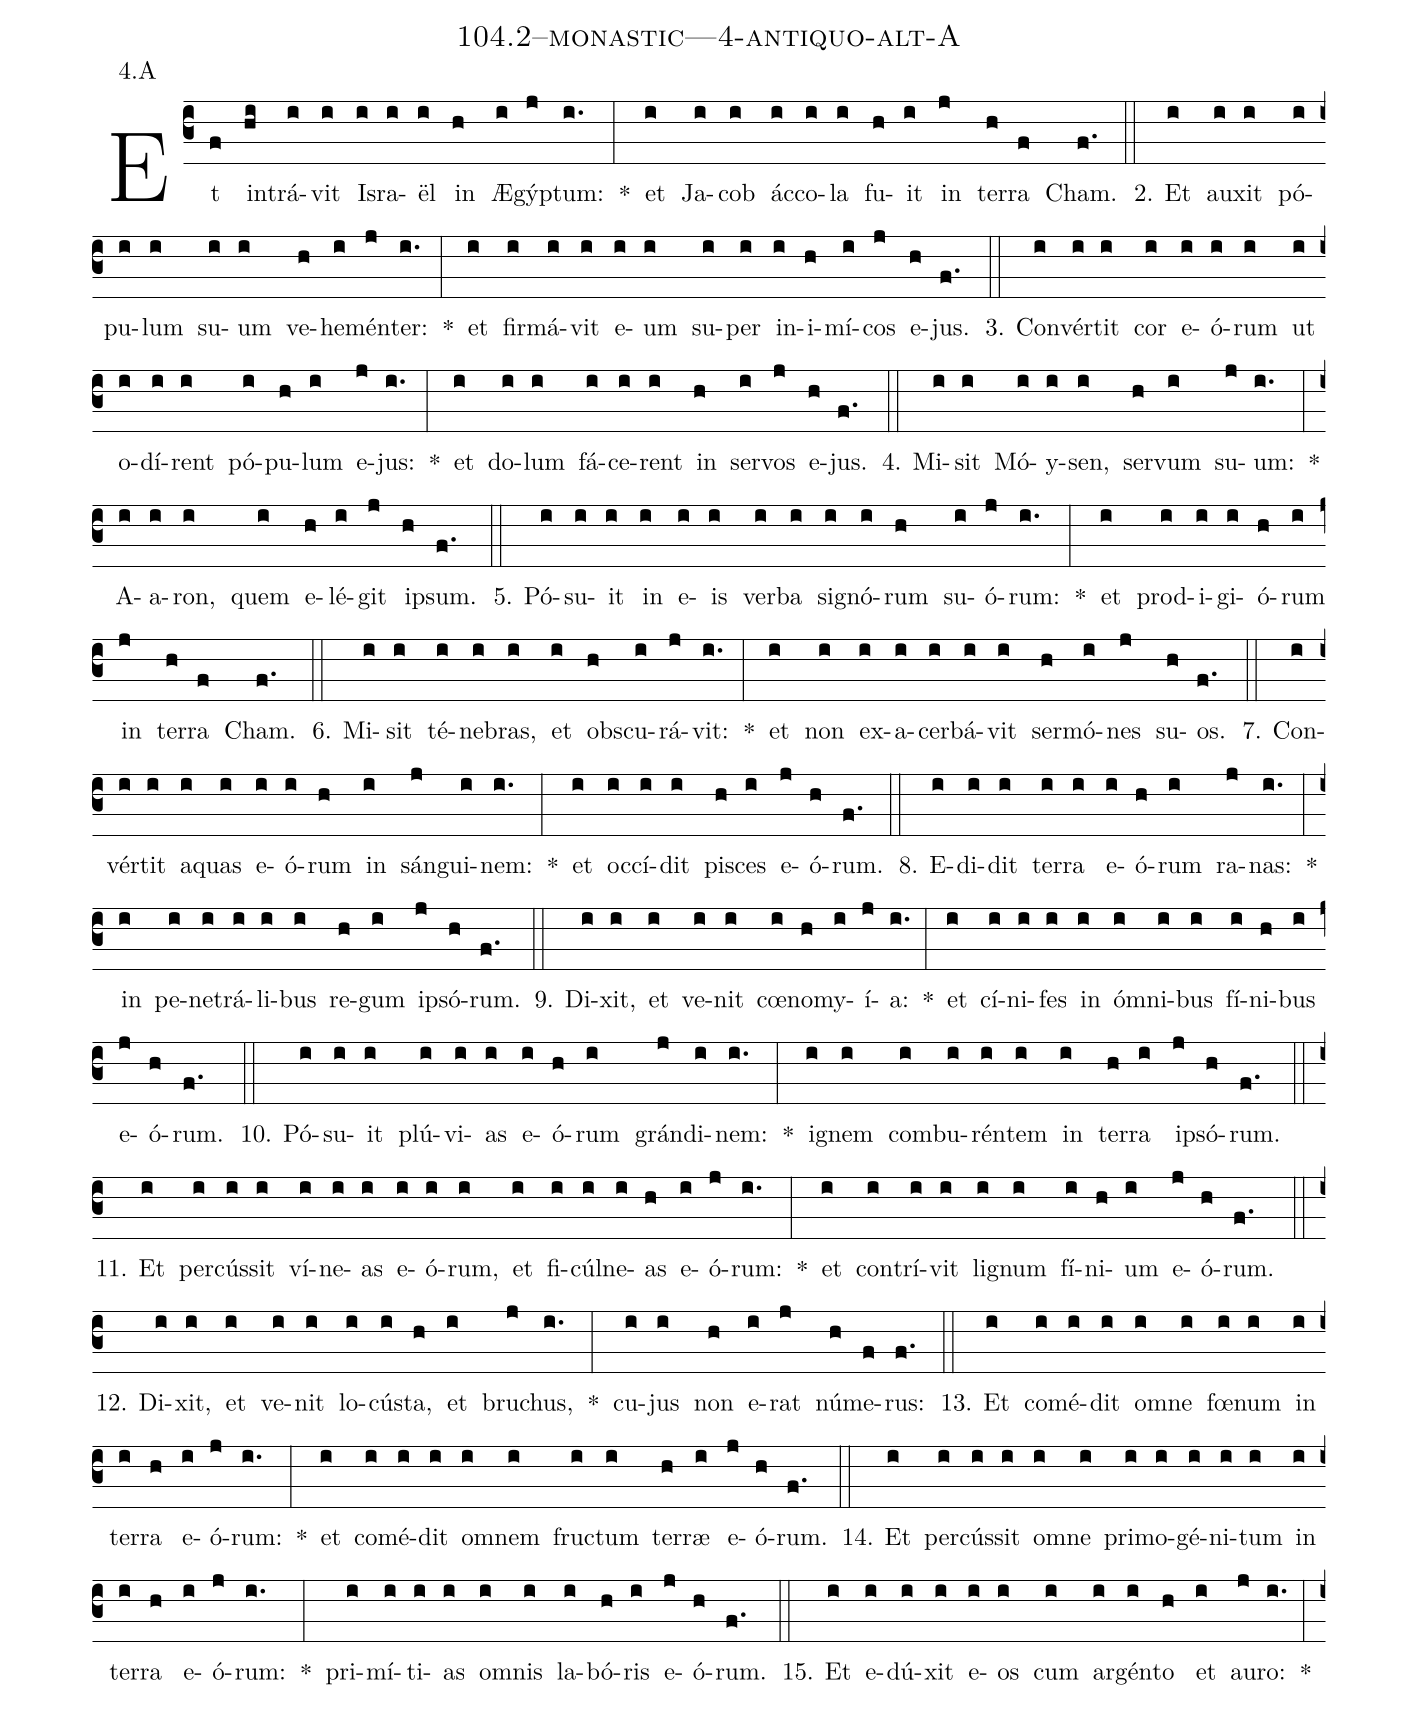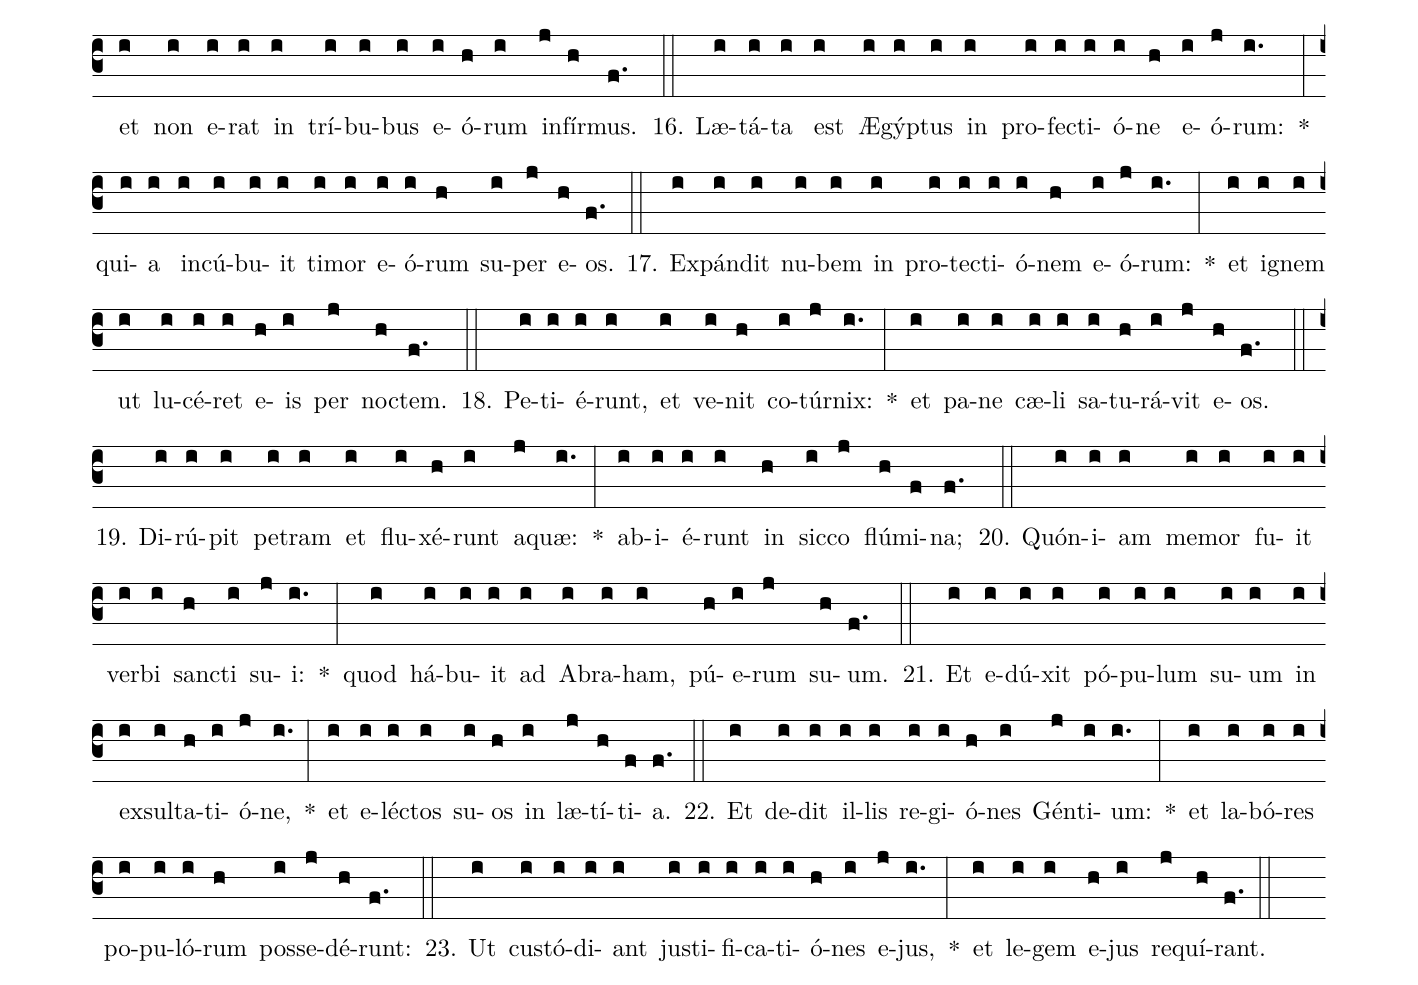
name: 104.2--monastic---4-antiquo-alt-A;
annotation: 4.A;
%%
(c3)Et(f) in(hi)trá(i)vit(i) Is(i)ra(i)ël(i) in(h) Æ(i)gýp(j)tum:(i.) *(:) et(i) Ja(i)cob(i) ác(i)co(i)la(i) fu(h)it(i) in(j) ter(h)ra(f) Cham.(f.) (::)
2. Et(i) au(i)xit(i) pó(i)pu(i)lum(i) su(i)um(i) ve(h)he(i)mén(j)ter:(i.) *(:) et(i) fir(i)má(i)vit(i) e(i)um(i) su(i)per(i) in(i)i(h)mí(i)cos(j) e(h)jus.(f.) (::)
3. Con(i)vér(i)tit(i) cor(i) e(i)ó(i)rum(i) ut(i) o(i)dí(i)rent(i) pó(i)pu(h)lum(i) e(j)jus:(i.) *(:) et(i) do(i)lum(i) fá(i)ce(i)rent(i) in(h) ser(i)vos(j) e(h)jus.(f.) (::)
4. Mi(i)sit(i) Mó(i)y(i)sen,(i) ser(h)vum(i) su(j)um:(i.) *(:) A(i)a(i)ron,(i) quem(i) e(h)lé(i)git(j) ip(h)sum.(f.) (::)
5. Pó(i)su(i)it(i) in(i) e(i)is(i) ver(i)ba(i) si(i)gnó(i)rum(h) su(i)ó(j)rum:(i.) *(:) et(i) prod(i)i(i)gi(i)ó(h)rum(i) in(j) ter(h)ra(f) Cham.(f.) (::)
6. Mi(i)sit(i) té(i)ne(i)bras,(i) et(i) obs(h)cu(i)rá(j)vit:(i.) *(:) et(i) non(i) ex(i)a(i)cer(i)bá(i)vit(i) ser(h)mó(i)nes(j) su(h)os.(f.) (::)
7. Con(i)vér(i)tit(i) a(i)quas(i) e(i)ó(i)rum(h) in(i) sán(j)gui(i)nem:(i.) *(:) et(i) oc(i)cí(i)dit(i) pi(h)sces(i) e(j)ó(h)rum.(f.) (::)
8. E(i)di(i)dit(i) ter(i)ra(i) e(i)ó(h)rum(i) ra(j)nas:(i.) *(:) in(i) pe(i)ne(i)trá(i)li(i)bus(i) re(h)gum(i) ip(j)só(h)rum.(f.) (::)
9. Di(i)xit,(i) et(i) ve(i)nit(i) cœ(i)no(h)my(i)í(j)a:(i.) *(:) et(i) cí(i)ni(i)fes(i) in(i) óm(i)ni(i)bus(i) fí(i)ni(h)bus(i) e(j)ó(h)rum.(f.) (::)
10. Pó(i)su(i)it(i) plú(i)vi(i)as(i) e(i)ó(h)rum(i) grán(j)di(i)nem:(i.) *(:) i(i)gnem(i) com(i)bu(i)rén(i)tem(i) in(i) ter(h)ra(i) ip(j)só(h)rum.(f.) (::)
11. Et(i) per(i)cús(i)sit(i) ví(i)ne(i)as(i) e(i)ó(i)rum,(i) et(i) fi(i)cúl(i)ne(i)as(h) e(i)ó(j)rum:(i.) *(:) et(i) con(i)trí(i)vit(i) li(i)gnum(i) fí(i)ni(h)um(i) e(j)ó(h)rum.(f.) (::)
12. Di(i)xit,(i) et(i) ve(i)nit(i) lo(i)cús(i)ta,(h) et(i) bru(j)chus,(i.) *(:) cu(i)jus(i) non(h) e(i)rat(j) nú(h)me(f)rus:(f.) (::)
13. Et(i) com(i)é(i)dit(i) om(i)ne(i) fœ(i)num(i) in(i) ter(i)ra(h) e(i)ó(j)rum:(i.) *(:) et(i) com(i)é(i)dit(i) om(i)nem(i) fruc(i)tum(i) ter(h)ræ(i) e(j)ó(h)rum.(f.) (::)
14. Et(i) per(i)cús(i)sit(i) om(i)ne(i) pri(i)mo(i)gé(i)ni(i)tum(i) in(i) ter(i)ra(h) e(i)ó(j)rum:(i.) *(:) pri(i)mí(i)ti(i)as(i) om(i)nis(i) la(i)bó(h)ris(i) e(j)ó(h)rum.(f.) (::)
15. Et(i) e(i)dú(i)xit(i) e(i)os(i) cum(i) ar(i)gén(i)to(h) et(i) au(j)ro:(i.) *(:) et(i) non(i) e(i)rat(i) in(i) trí(i)bu(i)bus(i) e(i)ó(h)rum(i) in(j)fír(h)mus.(f.) (::)
16. Læ(i)tá(i)ta(i) est(i) Æ(i)gýp(i)tus(i) in(i) pro(i)fec(i)ti(i)ó(i)ne(h) e(i)ó(j)rum:(i.) *(:) qui(i)a(i) in(i)cú(i)bu(i)it(i) ti(i)mor(i) e(i)ó(i)rum(h) su(i)per(j) e(h)os.(f.) (::)
17. Ex(i)pán(i)dit(i) nu(i)bem(i) in(i) pro(i)tec(i)ti(i)ó(i)nem(h) e(i)ó(j)rum:(i.) *(:) et(i) i(i)gnem(i) ut(i) lu(i)cé(i)ret(i) e(h)is(i) per(j) noc(h)tem.(f.) (::)
18. Pe(i)ti(i)é(i)runt,(i) et(i) ve(i)nit(h) co(i)túr(j)nix:(i.) *(:) et(i) pa(i)ne(i) cæ(i)li(i) sa(i)tu(h)rá(i)vit(j) e(h)os.(f.) (::)
19. Di(i)rú(i)pit(i) pe(i)tram(i) et(i) flu(i)xé(h)runt(i) a(j)quæ:(i.) *(:) ab(i)i(i)é(i)runt(i) in(h) sic(i)co(j) flú(h)mi(f)na;(f.) (::)
20. Quón(i)i(i)am(i) me(i)mor(i) fu(i)it(i) ver(i)bi(i) sanc(h)ti(i) su(j)i:(i.) *(:) quod(i) há(i)bu(i)it(i) ad(i) A(i)bra(i)ham,(i) pú(h)e(i)rum(j) su(h)um.(f.) (::)
21. Et(i) e(i)dú(i)xit(i) pó(i)pu(i)lum(i) su(i)um(i) in(i) ex(i)sul(i)ta(h)ti(i)ó(j)ne,(i.) *(:) et(i) e(i)léc(i)tos(i) su(i)os(h) in(i) læ(j)tí(h)ti(f)a.(f.) (::)
22. Et(i) de(i)dit(i) il(i)lis(i) re(i)gi(i)ó(h)nes(i) Gén(j)ti(i)um:(i.) *(:) et(i) la(i)bó(i)res(i) po(i)pu(i)ló(i)rum(h) pos(i)se(j)dé(h)runt:(f.) (::)
23. Ut(i) cus(i)tó(i)di(i)ant(i) jus(i)ti(i)fi(i)ca(i)ti(i)ó(h)nes(i) e(j)jus,(i.) *(:) et(i) le(i)gem(i) e(h)jus(i) re(j)quí(h)rant.(f.) (::)
